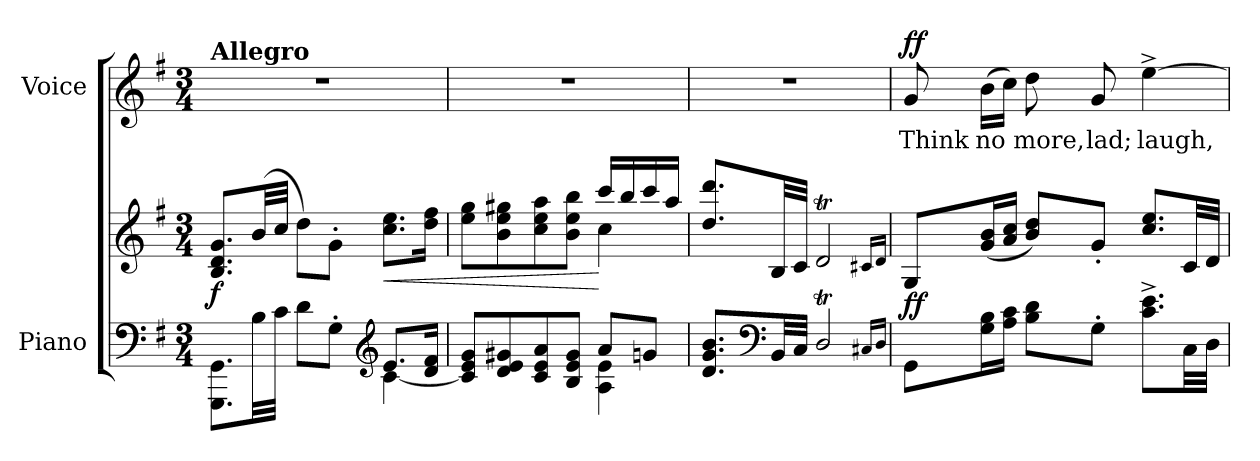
**kern	**kern	**dynam	**kern	**text	**dynam
*part2	*part2	*part2	*part1	*part1	*part1
*staff3	*staff2	*staff2/3	*staff1	*staff1	*staff1
*I"Piano	*	*	*I"Voice	*	*
*I'Pno	*	*	*	*	*
*clefF4	*clefG2	*	*clefG2	*	*
*k[f#]	*k[f#]	*	*k[f#]	*	*
*M3/4	*M3/4	*	*M3/4	*	*
=1	=1	=1	=1	=1	=1
*^	*	*	*	*	*
!	!	!	!	!LO:TX:a:B:t=Allegro	!	!
!	!	!	!LO:DY:b	!	!	!
8.GGG\ 8.GG\L	2ryy	8.B/ 8.d/ 8.g/L	f	2.r	.	.
32B\LL	.	(32b/LL	.	.	.	.
32c\JJJ	.	32cc/JJJ	.	.	.	.
8d\L	.	8dd\L)	.	.	.	.
8G'\J	.	8g'\J	.	.	.	.
*clefG2	*	*	*	*	*	*
!	!	!	!LO:HP:b	!	!	!
8.e/L	[4c\	8.cc\ 8.ee\L	<	.	.	.
16d/ 16f#/Jk	.	16dd\ 16ff#\Jk	.	.	.	.
=2	=2	=2	=2	=2	=2	=2
*	*	*^	*	*	*	*
8c/] 8e/ 8g/L	2ryy	8ee\ 8gg\L	2ryy	.	2.r	.	.
8d/ 8e/ 8g#X/	.	8b\ 8ee\ 8gg#X\	.	.	.	.	.
8c/ 8e/ 8a/	.	8cc\ 8ee\ 8aa\	.	.	.	.	.
8B/ 8e/ 8g#/J	.	8b\ 8ee\ 8bb\J	.	.	.	.	.
8a/L	4A\ 4e\	16ccc/LL	4cc\	[	.	.	.
.	.	16bb/	.	.	.	.	.
8gn/J	.	16ccc/	.	.	.	.	.
.	.	16aa/JJ	.	.	.	.	.
*v	*v	*	*	*	*	*	*
*	*v	*v	*	*	*	*
=3	=3	=3	=3	=3	=3
8.d/ 8.g/ 8.b/L	8.dd/ 8.ddd/L	.	2.r	.	.
*clefF4	*	*	*	*	*
32BB/LL	32B/LL	.	.	.	.
32C/JJJ	32c/JJJ	.	.	.	.
2DT/	2dT/	.	.	.	.
16qC#X/LL	16qc#X/LL	.	.	.	.
16qD/JJ	16qd/JJ	.	.	.	.
!!LO:LB:g=z
=4	=4	=4	=4	=4	=4
!	!	!LO:DY:b	!	!LO:LY:b	!LO:DY:a
8GG\L	8G/L	ff	8g/	Think	ff
!	!	!	!	!LO:LY:b	!
16G\ 16B\L	(16g/ 16b/L	.	(16b\LL	no	.
16A\ 16c\JJ	16a/ 16cc/JJ	.	16cc\JJ)	.	.
!	!	!	!	!LO:LY:b	!
8B\ 8d\L	8b/ 8dd/L)	.	8dd\	more,	.
!	!	!	!	!LO:LY:b	!
8G'\J	8g'/J	.	8g/	lad;	.
!	!	!	!	!LO:LY:b	!
8.c\^ 8.e\^L	8.cc/ 8.ee/L	.	[4ee^\	laugh,	.
32C\LL	32c/LL	.	.	.	.
32D\JJJ	32d/JJJ	.	.	.	.
=	=	=	=	=	=
*-	*-	*-	*-	*-	*-
